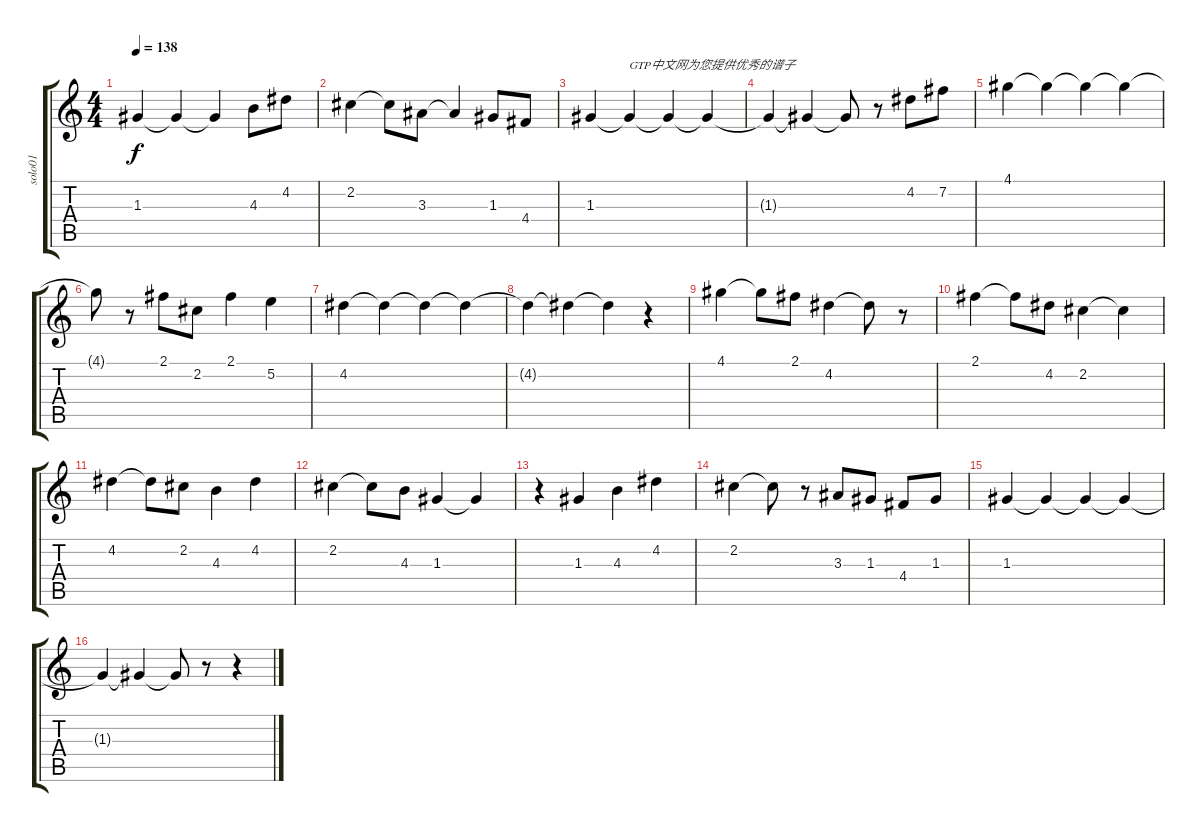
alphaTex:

\track ("solo01" "solo01") {instrument distortionguitar}
\staff {score tabs}
\tuning (E4 B3 G3 D3 A2 E2) {hide}
\ts (4 4)
\tempo 138
\clef g2
\ks c
1.3.4{dy f} 1.3{t}.4 1.3{t}.4 4.3.8 4.2.8 |
2.2.4 2.2{t}.8 3.3.8 3.3{t}.4 1.3.8 4.4.8 |
1.3.4 1.3{t}.4{txt "GTP中文网为您提供优秀的谱子"} 1.3{t}.4 1.3{t}.4 |
1.3{t}.4 1.3{t}.4 1.3{t}.8 r.8 4.2.8 7.2.8 |
4.1.4 4.1{t}.4 4.1{t}.4 4.1{t}.4 |
4.1{t}.8 r.8 2.1.8 2.2.8 2.1.4 5.2.4 |
4.2.4 4.2{t}.4 4.2{t}.4 4.2{t}.4 |
4.2{t}.4 4.2{t}.4 4.2{t}.4 r.4 |
4.1.4 4.1{t}.8 2.1.8 4.2.4 4.2{t}.8 r.8 |
2.1.4 2.1{t}.8 4.2.8 2.2.4 2.2{t}.4 |
4.2.4 4.2{t}.8 2.2.8 4.3.4 4.2.4 |
2.2.4 2.2{t}.8 4.3.8 1.3.4 1.3{t}.4 |
r.4 1.3.4 4.3.4 4.2.4 |
2.2.4 2.2{t}.8 r.8 3.3.8 1.3.8 4.4.8 1.3.8 |
1.3.4 1.3{t}.4 1.3{t}.4 1.3{t}.4 |
1.3{t}.4 1.3{t}.4 1.3{t}.8 r.8 r.4
